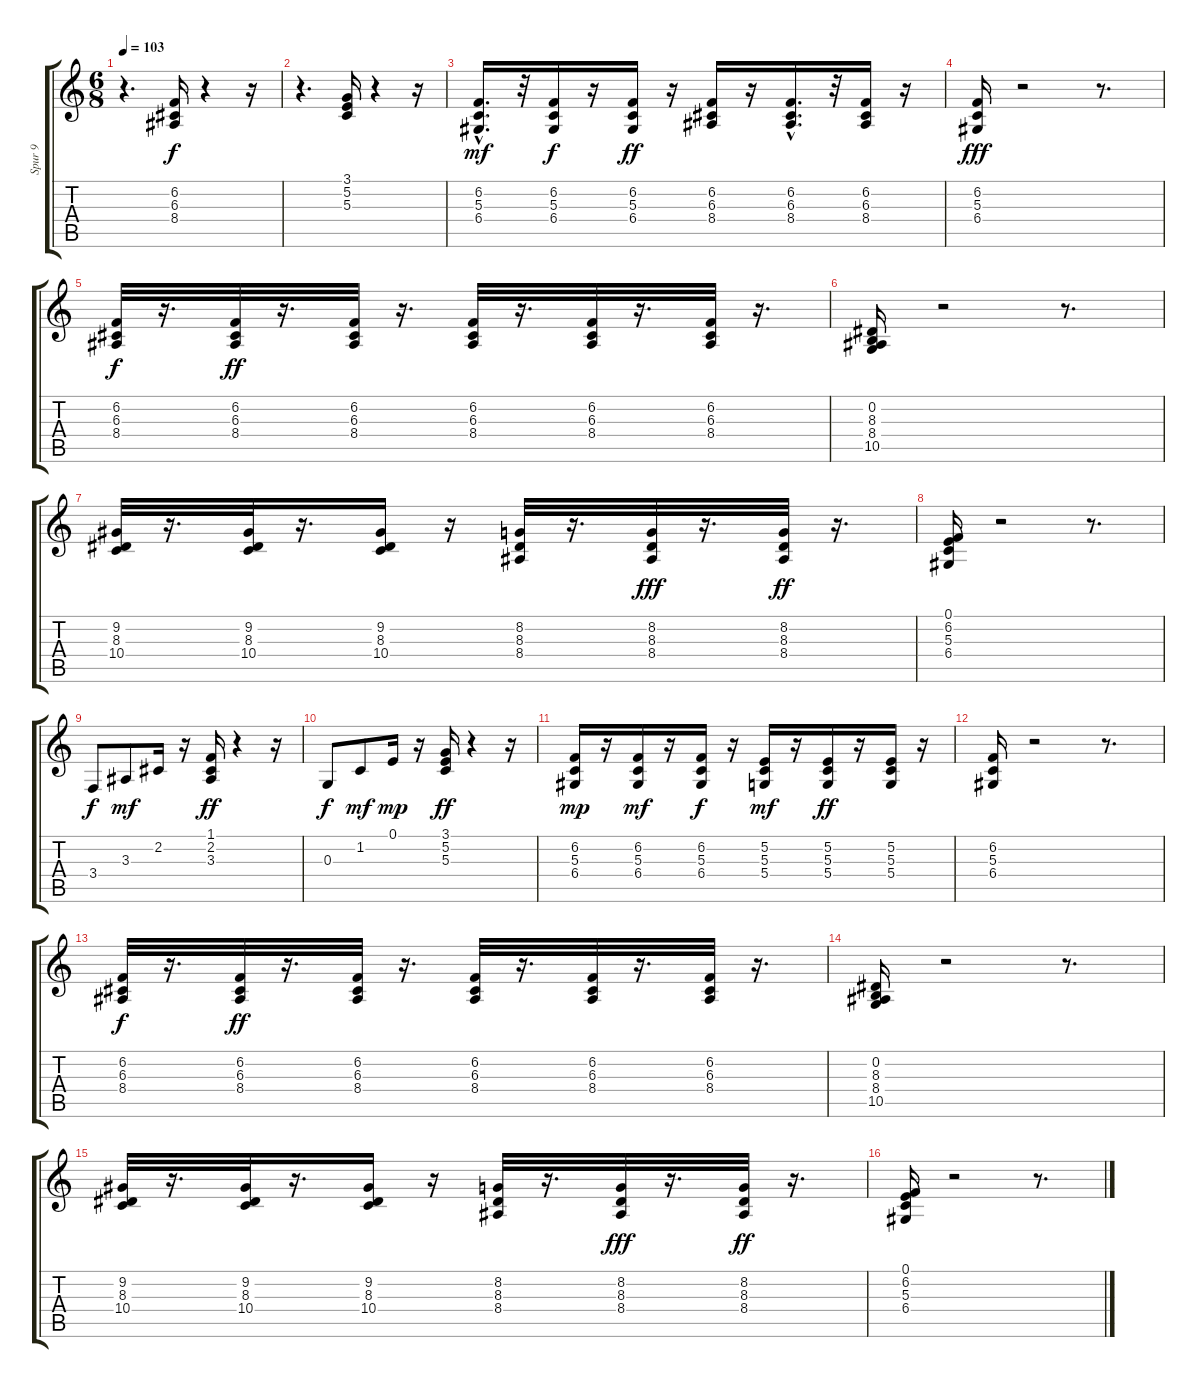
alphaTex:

\track ("Spur 9" "Spur 9") {instrument acousticgrandpiano}
\staff {score tabs}
\tuning (E4 B3 G3 D3 A2 E2) {hide}
\ts (6 8)
\tempo 103
\clef g2
\ks c
r.4{d dy f} (6.2 6.3 8.4).16 r.4 r.16 |
r.4{d} (3.1 5.2 5.3).16 r.4 r.16 |
(6.2 5.3{hac} 6.4{hac}).16{d dy mf} r.32 (6.2 5.3 6.4).16{dy f} r.16 (6.2 5.3 6.4).16{dy ff} r.16 (6.2 6.3 8.4).16 r.16 (6.2 6.3{hac} 8.4).16{d} r.32 (6.2 6.3 8.4).16 r.16 |
(6.2 5.3 6.4).16{dy fff} r.2 r.8{d} |
(6.2 6.3 8.4).32{dy f} r.16{d} (6.2 6.3 8.4).32{dy ff} r.16{d} (6.2 6.3 8.4).32 r.16{d} (6.2 6.3 8.4).32 r.16{d} (6.2 6.3 8.4).32 r.16{d} (6.2 6.3 8.4).32 r.16{d} |
(0.2 8.3 8.4 10.5).16 r.2 r.8{d} |
(9.2 8.3 10.4).32 r.16{d} (9.2 8.3 10.4).32 r.16{d} (9.2 8.3 10.4).16 r.16 (8.2 8.3 8.4).32 r.16{d} (8.2 8.3 8.4).32{dy fff} r.16{d} (8.2 8.3 8.4).32{dy ff} r.16{d} |
(0.1 6.2 5.3 6.4).16 r.2 r.8{d} |
3.4.8{dy f} 3.3.8{dy mf} 2.2.16 r.16 (1.1 2.2 3.3).16{dy ff} r.4 r.16 |
0.3.8{dy f} 1.2.8{dy mf} 0.1.16{dy mp} r.16 (3.1 5.2 5.3).16{dy ff} r.4 r.16 |
(6.2 5.3 6.4).16{dy mp} r.16 (6.2 5.3 6.4).16{dy mf} r.16 (6.2 5.3 6.4).16{dy f} r.16 (5.2 5.3 5.4).16{dy mf} r.16 (5.2 5.3 5.4).16{dy ff} r.16 (5.2 5.3 5.4).16 r.16 |
(6.2 5.3 6.4).16 r.2 r.8{d} |
(6.2 6.3 8.4).32{dy f} r.16{d} (6.2 6.3 8.4).32{dy ff} r.16{d} (6.2 6.3 8.4).32 r.16{d} (6.2 6.3 8.4).32 r.16{d} (6.2 6.3 8.4).32 r.16{d} (6.2 6.3 8.4).32 r.16{d} |
(0.2 8.3 8.4 10.5).16 r.2 r.8{d} |
(9.2 8.3 10.4).32 r.16{d} (9.2 8.3 10.4).32 r.16{d} (9.2 8.3 10.4).16 r.16 (8.2 8.3 8.4).32 r.16{d} (8.2 8.3 8.4).32{dy fff} r.16{d} (8.2 8.3 8.4).32{dy ff} r.16{d} |
(0.1 6.2 5.3 6.4).16 r.2 r.8{d}
